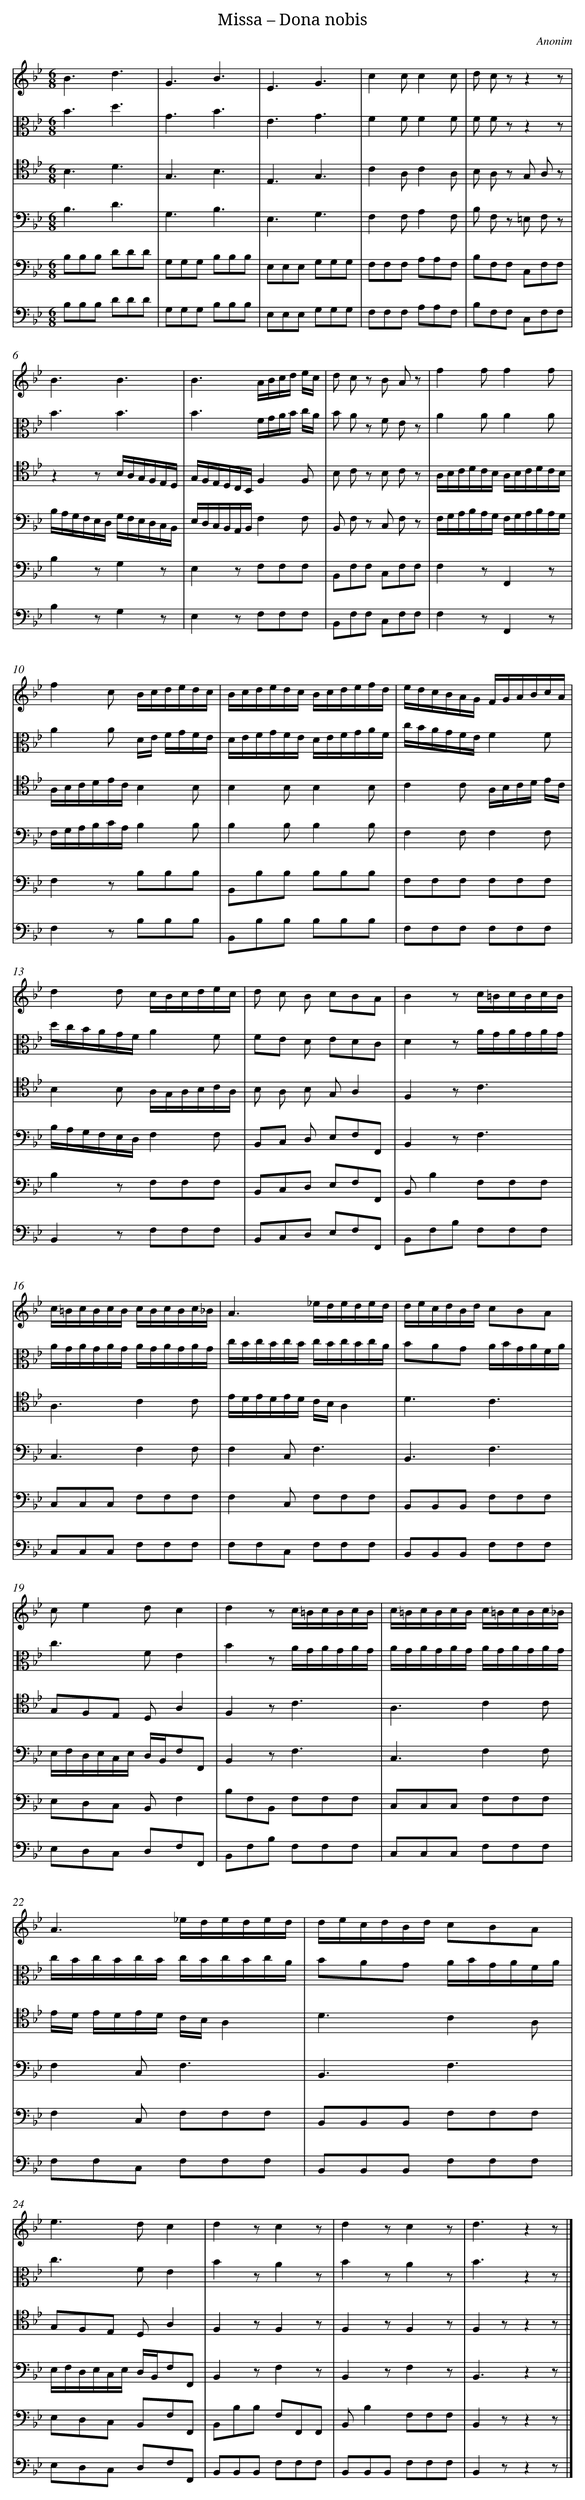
X:1
T: Missa – Dona nobis
C: Anonim
L: 1/8
M: 6/8
V: 1
V: 2 clef=alto
V: 3 clef=tenor
V: 4 clef=bass
V: 5 clef=bass
V: 6 clef=bass
K: Bb
[V:1] B3d3 |
[V:2] B3d3 |
[V:3] B,3D3 |
[V:4] B,3D3 |
[V:5] B,B,B, DDD |
[V:6] B,B,B, DDD |
[V:1] G3B3 |
[V:2] G3B3 |
[V:3] G,3B,3 |
[V:4] G,3B,3 |
[V:5] G,G,G, B,B,B, |
[V:6] G,G,G, B,B,B, |
[V:1] E3G3 |
[V:2] E3G3 |
[V:3] E,3G,3 |
[V:4] E,3G,3 |
[V:5] E,E,E, G,G,G, |
[V:6] E,E,E, G,G,G, |
[V:1] c2cc2c |
[V:2] F2FF2F |
[V:3] C2A,C2A, |
[V:4] F,2F,A,2F, |
[V:5] F,F,F, A,A,F, |
[V:6] F,F,F, A,A,F, |
[V:1] d c zz2z |
[V:2] F F zz2z |
[V:3] B, A, z G, A, z |
[V:4] B, F, z =E, F, z |
[V:5] B,F,F, C,F,F, |
[V:6] B,F,F, C,F,F, |
[V:1] B3B3 |
[V:2] B3B3 |
[V:3] z2z B,/A,/G,/F,/E,/D,/ |
[V:4] B,/A,/G,/F,/E,/D,/ G,/F,/E,/D,/C,/B,,/ |
[V:5] B,2zG,2z |
[V:6] B,2zG,2z |
[V:1] B3A/B/c/d/ e/c/ |
[V:2] B3F/G/A/B/ c/A/ |
[V:3] G,/F,/E,/D,/C,/B,,/F,2F, |
[V:4] E,/D,/C,/B,,/A,,/B,,/F,2F, |
[V:5] E,2z F,F,F, |
[V:6] E,2z F,F,F, |
[V:1] d c z B A z |
[V:2] B A z F E z |
[V:3] B, C z B, C z |
[V:4] B,, F, z C, F, z |
[V:5] B,,F,F, C,F,F, |
[V:6] B,,F,F, C,F,F, |
[V:1] f2ff2f |
[V:2] A2AA2A |
[V:3] A,/B,/C/D/C/B,/ A,/B,/C/D/C/B,/ |
[V:4] F,/G,/A,/B,/A,/G,/ F,/G,/A,/B,/A,/G,/ |
[V:5] F,2zF,,2z |
[V:6] F,2zF,,2z |
[V:1] f2c B/c/d/e/d/c/ |
[V:2] A2A D/E/ F/G/F/E/ |
[V:3] A,/B,/C/D/E/C/B,2B, |
[V:4] F,/G,/A,/B,/C/A,/B,2B, |
[V:5] F,2z B,B,B, |
[V:6] F,2z B,B,B, |
[V:1] B/c/d/e/d/c/ B/c/d/e/f/d/ |
[V:2] D/E/F/G/F/E/ D/E/F/G/A/F/ |
[V:3] B,2B,B,2B, |
[V:4] B,2B,B,2B, |
[V:5] B,,B,B, B,B,B, |
[V:6] B,,B,B, B,B,B, |
[V:1] e/d/c/B/A/G/ F/G/A/B/c/A/ |
[V:2] c/B/A/G/F/E/F2F |
[V:3] C2C A,/B,/C/D/ E/C/ |
[V:4] F,2F,F,2F, |
[V:5] F,F,F, F,F,F, |
[V:6] F,F,F, F,F,F, |
[V:1] d2d c/B/c/d/e/c/ |
[V:2] d/c/B/A/G/F/A2F |
[V:3] B,2B, A,/G,/A,/B,/C/A,/ |
[V:4] B,/A,/G,/F,/E,/D,/F,2F, |
[V:5] B,2z F,F,F, |
[V:6] B,,2z F,F,F, |
[V:1] d c B cBA |
[V:2] FE D EDC |
[V:3] B, A, B, G,A,2 |
[V:4] B,,C, D, E,F,F,, |
[V:5] B,,C,D, E,F,F,, |
[V:6] B,,C,D, E,F,F,, |
[V:1] B2z c/=B/c/B/c/B/ |
[V:2] D2z A/G/A/G/A/G/ |
[V:3] F,2zC3 |
[V:4] B,,2zF,3 |
[V:5] B,,B,2F,F,F, |
[V:6] B,,F,B, F,F,F, |
[V:1] c/=B/c/B/c/B/ c/B/c/B/c/_B/ |
[V:2] A/G/A/G/A/G/ A/G/A/G/A/G/ |
[V:3] A,3C2C |
[V:4] C,3F,2F, |
[V:5] C,C,C, F,F,F, |
[V:6] C,C,C, F,F,F, |
[V:1] A3_e/d/e/d/e/d/ |
[V:2] c/B/c/B/c/B/ c/B/c/B/c/A/ |
[V:3] E/D/E/D/E/D/ C/B,/A,2 |
[V:4] F,2C,F,3 |
[V:5] F,2C, F,F,F, |
[V:6] F,F,C, F,F,F, |
[V:1] d/e/c/d/B/d/ cBA |
[V:2] BAG A/B/G/A/F/A/ |
[V:3] D3C3 |
[V:4] B,,3F,3 |
[V:5] B,,B,,B,, F,F,F, |
[V:6] B,,B,,B,, F,F,F, |
[V:1] ce2dc2 |
[V:2] c2>F2E2 |
[V:3] G,F,E, D,A,2 |
[V:4] E,/F,/D,/E,/C,/E,/ D,/B,,/F,F,, |
[V:5] E,D,C, B,,F,2 |
[V:6] E,D,C, D,F,F,, |
[V:1] d2z c/=B/c/B/c/B/ |
[V:2] B2z A/G/A/G/A/G/ |
[V:3] F,2zC3 |
[V:4] B,,2zF,3 |
[V:5] B,F,B,, F,F,F, |
[V:6] B,,F,B, F,F,F, |
[V:1] c/=B/c/B/c/B/ c/=B/c/B/c/_B/ |
[V:2] A/G/A/G/A/G/ A/G/A/G/A/G/ |
[V:3] A,3C2C |
[V:4] C,3F,2F, |
[V:5] C,C,C, F,F,F, |
[V:6] C,C,C, F,F,F, |
[V:1] A3_e/d/e/d/e/d/ |
[V:2] c/B/c/B/c/B/ c/B/c/B/c/A/ |
[V:3] E/D/ E/D/E/D/ C/B,/A,2 |
[V:4] F,2C,F,3 |
[V:5] F,2C, F,F,F, |
[V:6] F,F,C, F,F,F, |
[V:1] d/e/c/d/B/d/ cBA |
[V:2] BAG A/B/G/A/F/A/ |
[V:3] D3C2A, |
[V:4] B,,3F,3 |
[V:5] B,,B,,B,, F,F,F, |
[V:6] B,,B,,B,, F,F,F, |
[V:1] e2>d2c2 |
[V:2] c2>F2E2 |
[V:3] G,F,E, D,A,2 |
[V:4] E,/F,/D,/E,/C,/E,/ D,/B,,/F,F,, |
[V:5] E,D,C, B,,F,F,, |
[V:6] E,D,C, D,F,F,, |
[V:1] d2zc2z |
[V:2] B2zA2z |
[V:3] F,2zF,2z |
[V:4] B,,2zF,2z |
[V:5] B,,B,B, F,F,,F,, |
[V:6] B,,B,,B,, F,F,F, |
[V:1] d2zc2z |
[V:2] B2zA2z |
[V:3] F,2zF,2z |
[V:4] B,,2zF,2z |
[V:5] B,,B,2F,F,F, |
[V:6] B,,B,,B,, F,F,F, |
[V:1] d3z2z |]
[V:2] B3z2z |]
[V:3] F,2zz2z |]
[V:4] B,,3z2z |]
[V:5] B,,2zz2z |]
[V:6] B,,2zz2z |]
